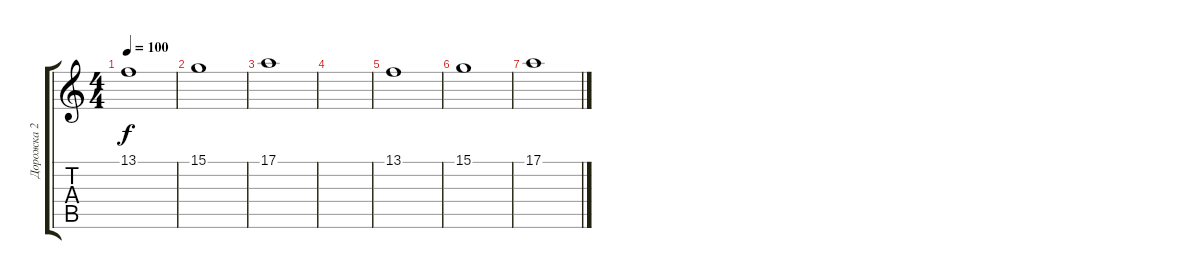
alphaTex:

\track ("Дорожка 2" "Дорожка 2") {instrument vibraphone}
\staff {score tabs}
\tuning (E4 B3 G3 D3 A2 E2) {hide}
\ts (4 4)
\tempo 100
\clef g2
\ks c
13.1.1{dy f instrument vibraphone} |
15.1.1 |
17.1.1 |
|
13.1.1 |
15.1.1 |
17.1.1
